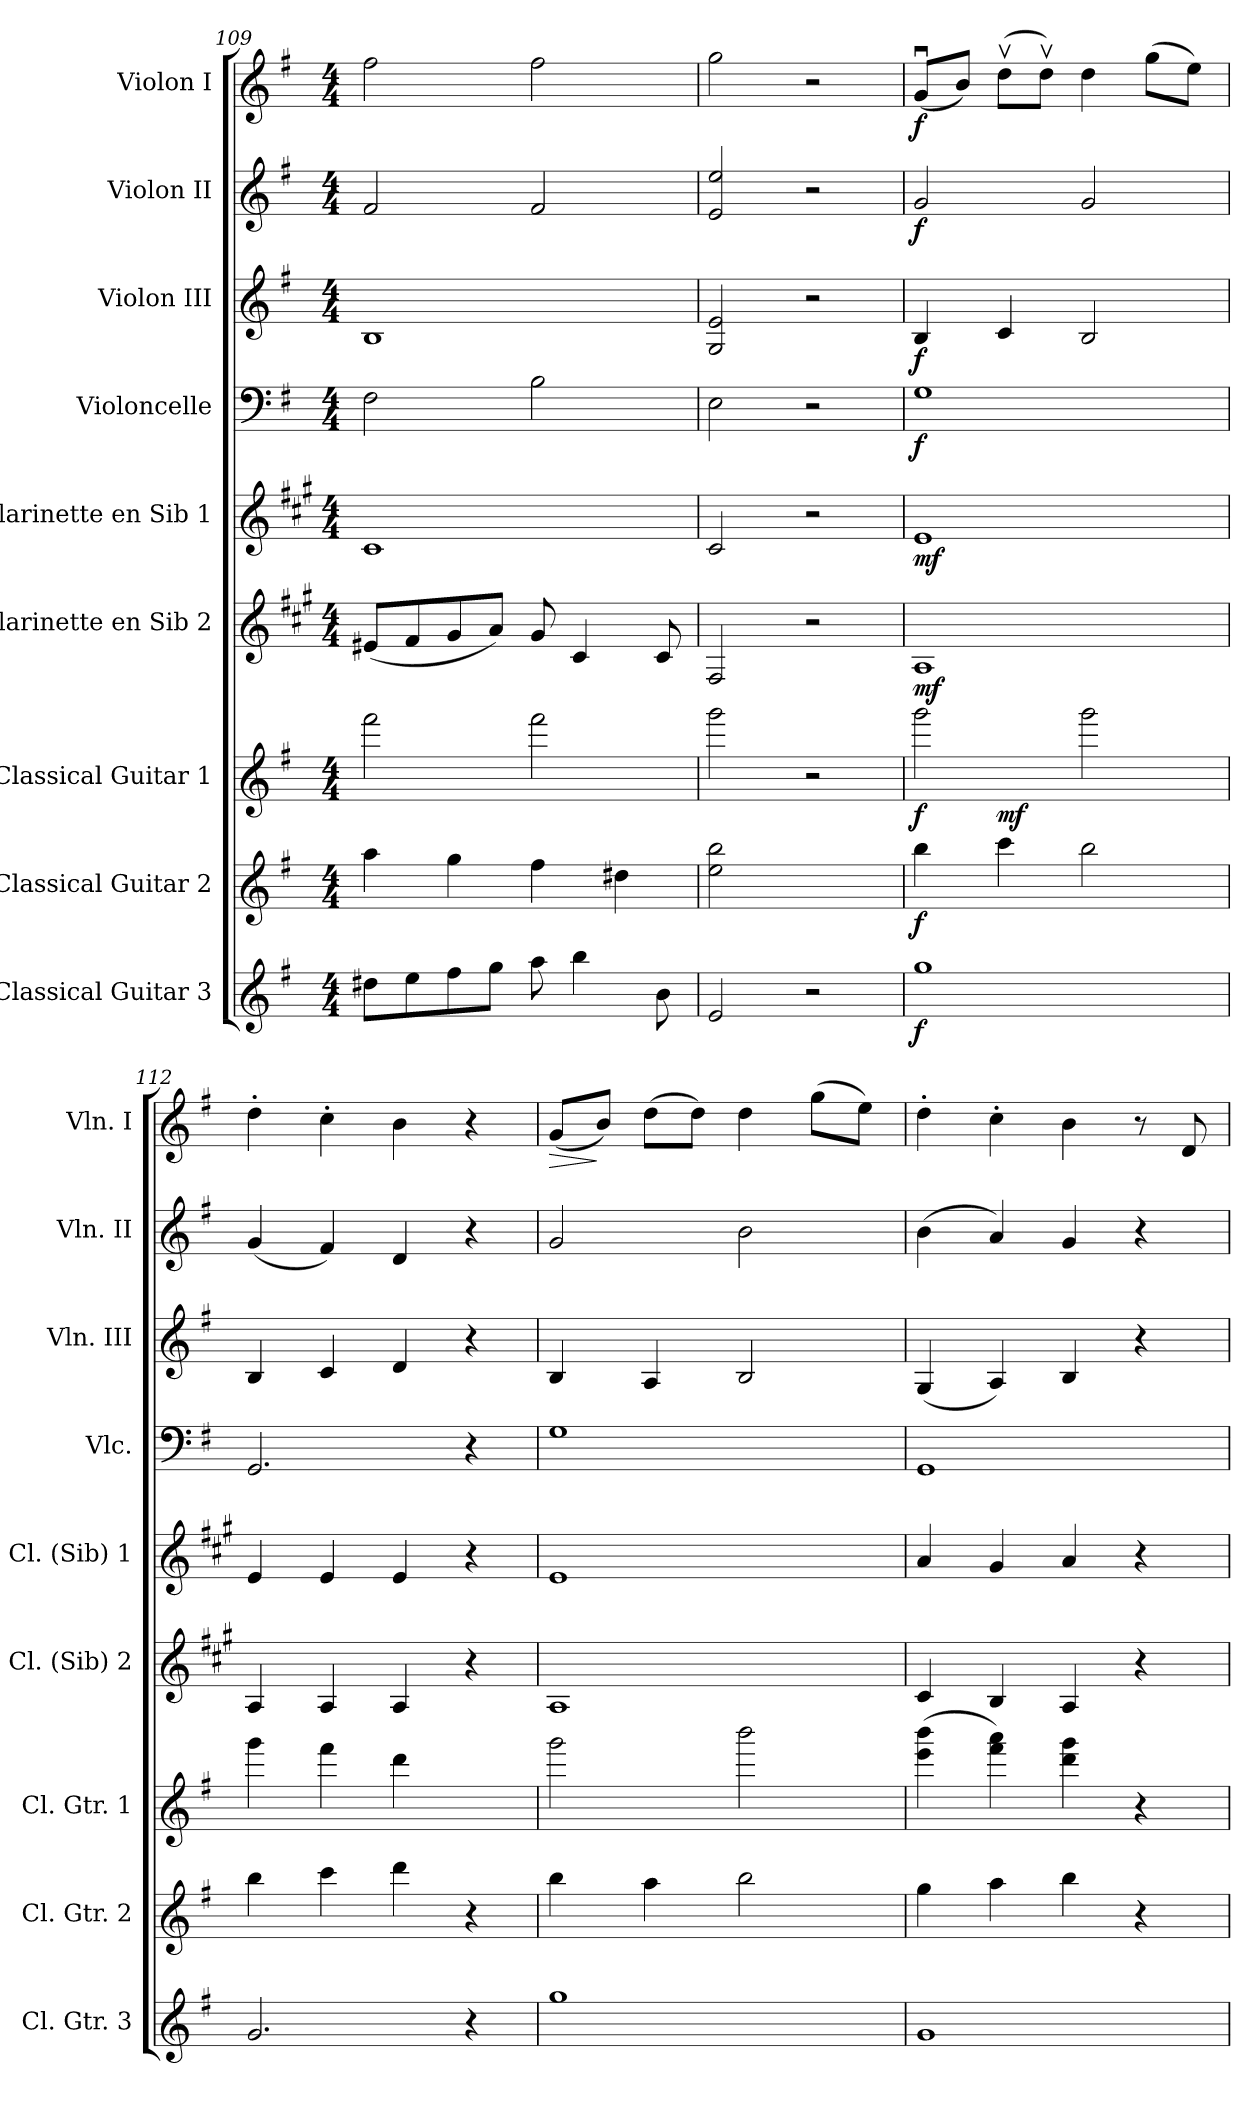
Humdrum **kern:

**kern	**dynam	**kern	**dynam	**kern	**dynam	**kern	**dynam	**kern	**dynam	**kern	**dynam	**kern	**dynam	**kern	**dynam	**kern	**dynam
*part9	*part9	*part8	*part8	*part7	*part7	*part6	*part6	*part5	*part5	*part4	*part4	*part3	*part3	*part2	*part2	*part1	*part1
*staff9	*staff9	*staff8	*staff8	*staff7	*staff7	*staff6	*staff6	*staff5	*staff5	*staff4	*staff4	*staff3	*staff3	*staff2	*staff2	*staff1	*staff1
*I"Classical Guitar 3	*	*I"Classical Guitar 2	*	*I"Classical Guitar 1	*	*I"Clarinette en Sib 2	*	*I"Clarinette en Sib 1	*	*I"Violoncelle	*	*I"Violon III	*	*I"Violon II	*	*I"Violon I	*
*I'Cl. Gtr. 3	*	*I'Cl. Gtr. 2	*	*I'Cl. Gtr. 1	*	*I'Cl. (Sib) 2	*	*I'Cl. (Sib) 1	*	*I'Vlc.	*	*I'Vln. III	*	*I'Vln. II	*	*I'Vln. I	*
!!LO:PB:g=z
*clefG2	*	*clefG2	*	*clefG2	*	*clefG2	*	*clefG2	*	*clefF4	*	*clefG2	*	*clefG2	*	*clefG2	*
*ITrd7c12	*	*ITrd7c12	*	*ITrd7c12	*	*ITrd1c2	*	*ITrd1c2	*	*	*	*	*	*	*	*	*
*k[f#]	*	*k[f#]	*	*k[f#]	*	*k[f#]	*	*k[f#]	*	*k[f#]	*	*k[f#]	*	*k[f#]	*	*k[f#]	*
*G:	*	*G:	*	*G:	*	*G:	*	*G:	*	*G:	*	*G:	*	*G:	*	*G:	*
*M4/4	*	*M4/4	*	*M4/4	*	*M4/4	*	*M4/4	*	*M4/4	*	*M4/4	*	*M4/4	*	*M4/4	*
=109	=109	=109	=109	=109	=109	=109	=109	=109	=109	=109	=109	=109	=109	=109	=109	=109	=109
8d#X\L	.	4a\	.	2ff#\	.	(<8d#X/L	.	1B	.	2F#\	.	1B	.	2f#/	.	2ff#\	.
8e\	.	.	.	.	.	8e/	.	.	.	.	.	.	.	.	.	.	.
8f#\	.	4g\	.	.	.	8f#/	.	.	.	.	.	.	.	.	.	.	.
8g\J	.	.	.	.	.	8g/J)	.	.	.	.	.	.	.	.	.	.	.
8a\	.	4f#\	.	2ff#\	.	8f#/	.	.	.	2B\	.	.	.	2f#/	.	2ff#\	.
4b\	.	.	.	.	.	4B/	.	.	.	.	.	.	.	.	.	.	.
.	.	4d#X\	.	.	.	.	.	.	.	.	.	.	.	.	.	.	.
8B\	.	.	.	.	.	8B/	.	.	.	.	.	.	.	.	.	.	.
=110	=110	=110	=110	=110	=110	=110	=110	=110	=110	=110	=110	=110	=110	=110	=110	=110	=110
2E/	.	2e\ 2b\	.	2gg\	.	2E/	.	2B/	.	2E\	.	2G/ 2e/	.	2e/ 2ee/	.	2gg\	.
2r	.	2ryy	.	2r	.	2r	.	2r	.	2r	.	2r	.	2r	.	2r	.
=111	=111	=111	=111	=111	=111	=111	=111	=111	=111	=111	=111	=111	=111	=111	=111	=111	=111
!	!LO:DY:b	!	!LO:DY:b	!	!LO:DY:b	!	!LO:DY:b	!	!LO:DY:b	!	!LO:DY:b	!	!LO:DY:b	!	!LO:DY:b	!	!LO:DY:b
*	*	*	*	*^	*	*	*	*	*	*	*	*	*	*	*	*	*
1g	f	4b\	f	2gg\	4ryy	f	1G	mf	1d	mf	1G	f	4B/	f	2g/	f	(<8gu>/L	f
.	.	.	.	.	.	.	.	.	.	.	.	.	.	.	.	.	8b/J)	.
!	!	!	!	!	!	!LO:DY:b	!	!	!	!	!	!	!	!	!	!	!	!
.	.	4cc\	.	.	2.ryy	mf	.	.	.	.	.	.	4c/	.	.	.	(>8ddv>\L	.
.	.	.	.	.	.	.	.	.	.	.	.	.	.	.	.	.	8ddv>\J)	.
.	.	2b\	.	2gg\	.	.	.	.	.	.	.	.	2B/	.	2g/	.	4dd\	.
.	.	.	.	.	.	.	.	.	.	.	.	.	.	.	.	.	(>8gg\L	.
.	.	.	.	.	.	.	.	.	.	.	.	.	.	.	.	.	8ee\J)	.
*	*	*	*	*v	*v	*	*	*	*	*	*	*	*	*	*	*	*	*
=112	=112	=112	=112	=112	=112	=112	=112	=112	=112	=112	=112	=112	=112	=112	=112	=112	=112
2.G/	.	4b\	.	4gg\	.	4G/	.	4d/	.	2.GG/	.	4B/	.	(<4g/	.	4dd'>\	.
.	.	4cc\	.	4ff#\	.	4G/	.	4d/	.	.	.	4c/	.	4f#/)	.	4cc'>\	.
.	.	4dd\	.	4dd\	.	4G/	.	4d/	.	.	.	4d/	.	4d/	.	4b\	.
4r	.	4r	.	4ryy	.	4r	.	4r	.	4r	.	4r	.	4r	.	4r	.
=113	=113	=113	=113	=113	=113	=113	=113	=113	=113	=113	=113	=113	=113	=113	=113	=113	=113
!	!	!	!	!	!	!	!	!	!	!	!	!	!	!	!	!	!LO:HP:b
1g	.	4b\	.	2gg\	.	1G	.	1d	.	1G	.	4B/	.	2g/	.	(<8g/L	>
.	.	.	.	.	.	.	.	.	.	.	.	.	.	.	.	8b/J)	]
.	.	4a\	.	.	.	.	.	.	.	.	.	4A/	.	.	.	(>8dd\L	.
.	.	.	.	.	.	.	.	.	.	.	.	.	.	.	.	8dd\J)	.
.	.	2b\	.	2bb\	.	.	.	.	.	.	.	2B/	.	2b\	.	4dd\	.
.	.	.	.	.	.	.	.	.	.	.	.	.	.	.	.	(>8gg\L	.
.	.	.	.	.	.	.	.	.	.	.	.	.	.	.	.	8ee\J)	.
=114	=114	=114	=114	=114	=114	=114	=114	=114	=114	=114	=114	=114	=114	=114	=114	=114	=114
1G	.	4g\	.	(>4ee\ 4bb\	.	4B/	.	4g/	.	1GG	.	(<4G/	.	(>4b\	.	4dd'>\	.
.	.	4a\	.	4ff#\ 4aa\)	.	4A/	.	4f#/	.	.	.	4A/)	.	4a/)	.	4cc'>\	.
.	.	4b\	.	4dd\ 4gg\	.	4G/	.	4g/	.	.	.	4B/	.	4g/	.	4b\	.
.	.	4r	.	4r	.	4r	.	4r	.	.	.	4r	.	4r	.	8r	.
.	.	.	.	.	.	.	.	.	.	.	.	.	.	.	.	8d/	.
=	=	=	=	=	=	=	=	=	=	=	=	=	=	=	=	=	=
*-	*-	*-	*-	*-	*-	*-	*-	*-	*-	*-	*-	*-	*-	*-	*-	*-	*-
